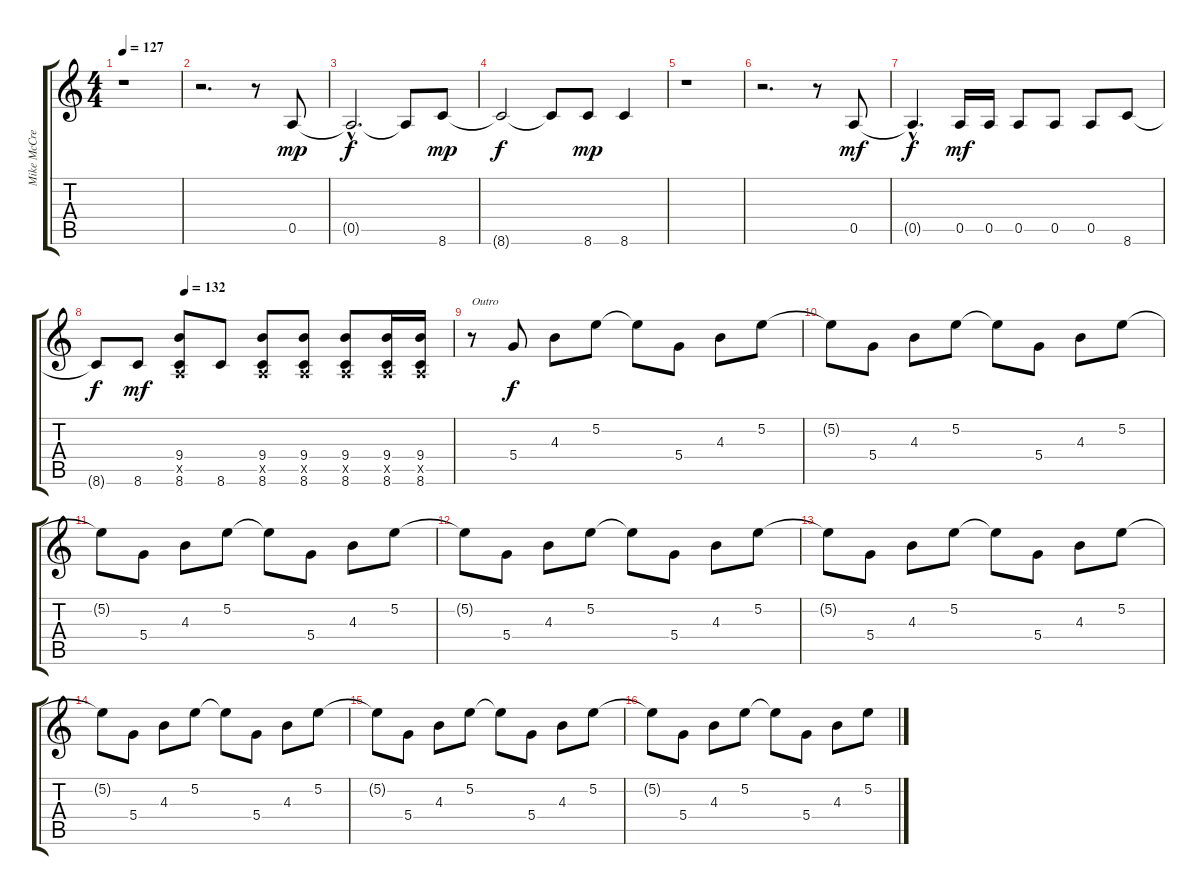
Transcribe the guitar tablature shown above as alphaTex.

\track ("Mike McCready" "Mike McCre") {instrument distortionguitar}
\staff {score tabs}
\tuning (E4 B3 G3 D3 A2 E2) {hide}
\ts (4 4)
\tempo 127
\clef g2
\ks c
r.1{dy mp} |
r.2{d} r.8 0.5.8 |
0.5{hac t}.2{d dy f} 0.5{t}.8 8.6.8{dy mp} |
8.6{t}.2{dy f} 8.6{t}.8 8.6.8{dy mp} 8.6.4 |
r.1 |
r.2{d} r.8 0.5.8{dy mf} |
0.5{hac t}.4{d dy f} 0.5.16{dy mf} 0.5.16 0.5.8 0.5.8 0.5.8 8.6.8 |
\tempo (132 0.25)
8.6{t}.8{dy f} 8.6.8{dy mf} (9.4 0.5{x} 8.6).8 8.6.8 (9.4 0.5{x} 8.6).8 (9.4 0.5{x} 8.6).8 (9.4 0.5{x} 8.6).8 (9.4 0.5{x} 8.6).16 (9.4 0.5{x} 8.6).16 |
r.8{txt "Outro"} 5.4.8{dy f} 4.3.8 5.2.8 5.2{t}.8 5.4.8 4.3.8 5.2.8 |
5.2{t}.8 5.4.8 4.3.8 5.2.8 5.2{t}.8 5.4.8 4.3.8 5.2.8 |
5.2{t}.8 5.4.8 4.3.8 5.2.8 5.2{t}.8 5.4.8 4.3.8 5.2.8 |
5.2{t}.8 5.4.8 4.3.8 5.2.8 5.2{t}.8 5.4.8 4.3.8 5.2.8 |
5.2{t}.8 5.4.8 4.3.8 5.2.8 5.2{t}.8 5.4.8 4.3.8 5.2.8 |
5.2{t}.8 5.4.8 4.3.8 5.2.8 5.2{t}.8 5.4.8 4.3.8 5.2.8 |
5.2{t}.8 5.4.8 4.3.8 5.2.8 5.2{t}.8 5.4.8 4.3.8 5.2.8 |
5.2{t}.8 5.4.8 4.3.8 5.2.8 5.2{t}.8 5.4.8 4.3.8 5.2.8
